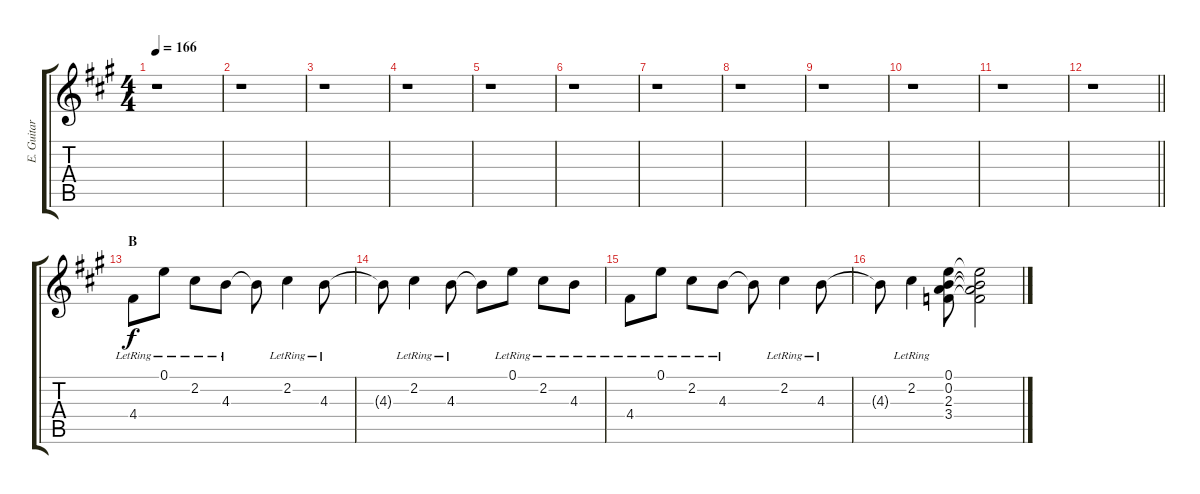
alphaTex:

\track ("E. Guitar II" "E. Guitar ") {instrument electricguitarclean}
\staff {score tabs}
\tuning (E4 B3 G3 D3 A2 E2) {hide}
\ts (4 4)
\tempo 166
\clef g2
\ks a
r.1{dy f} |
r.1 |
r.1 |
r.1 |
r.1 |
r.1 |
r.1 |
r.1 |
r.1 |
r.1 |
r.1 |
\barLineRight lightlight
r.1 |
\section ("" "B")
4.4{lr}.8 0.1{lr}.8 2.2{lr}.8 4.3{lr}.8 4.3{t}.8 2.2{lr}.4 4.3{lr}.8 |
4.3{t}.8 2.2{lr}.4 4.3{lr}.8 4.3{t}.8 0.1{lr}.8 2.2{lr}.8 4.3{lr}.8 |
4.4{lr}.8 0.1{lr}.8 2.2{lr}.8 4.3{lr}.8 4.3{t}.8 2.2{lr}.4 4.3{lr}.8 |
4.3{t}.8 2.2{lr}.4 (0.1 0.2 2.3 3.4).8 (0.1{t} 0.2{t} 2.3{t} 3.4{t}).2
